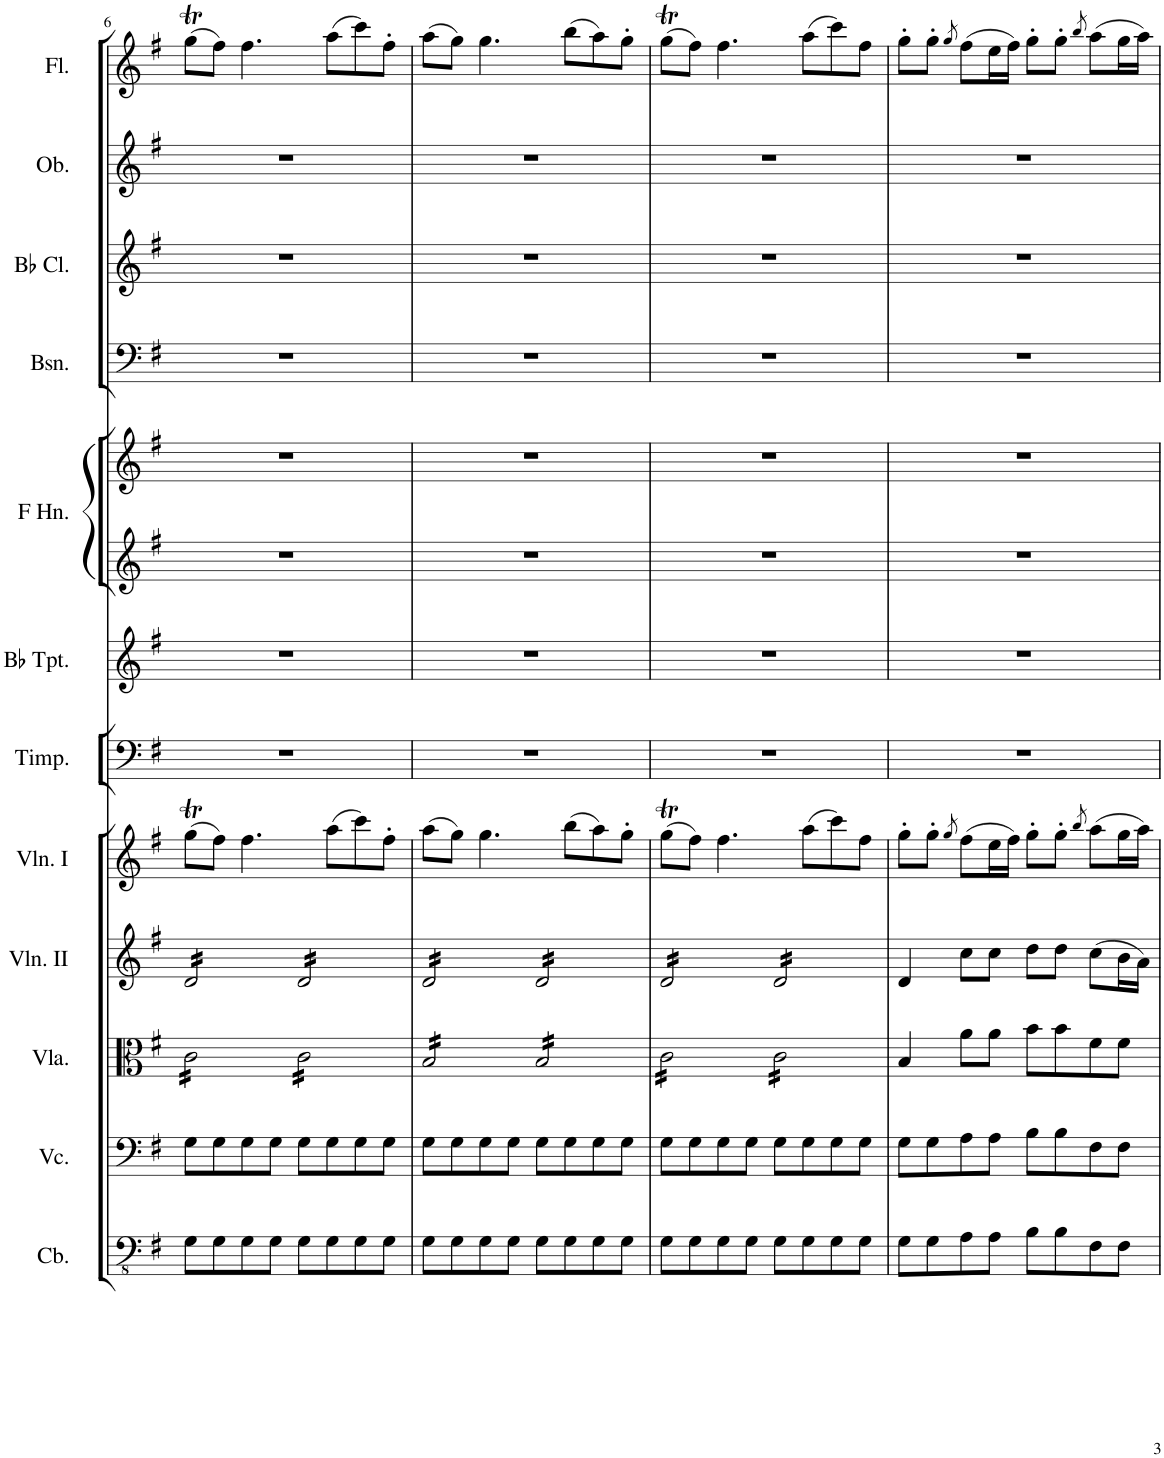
**kern	**kern	**kern	**kern	**kern	**kern	**kern	**kern	**kern	**kern	**kern	**kern	**kern
*part12	*part11	*part10	*part9	*part8	*part7	*part6	*part5	*part5	*part4	*part3	*part2	*part1
*staff13	*staff12	*staff11	*staff10	*staff9	*staff8	*staff7	*staff6	*staff5	*staff4	*staff3	*staff2	*staff1
*I"Contrabasses	*I"Violoncellos	*I"Violas	*I"Violins II	*I"Violins I	*I"Timpani	*I"Trumpets in Bb	*I"Horns in F	*	*I"Bassoons	*I"Clarinets in Bb	*I"Oboes	*I"Flutes
*I'Cb.	*I'Vc.	*I'Vla.	*I'Vln. II	*I'Vln. I	*I'Timp.	*	*	*	*I'Bsn.	*	*I'Ob.	*I'Fl.
!!LO:PB:g=z
*clefFv4	*clefF4	*clefC3	*clefG2	*clefG2	*clefF4	*clefG2	*clefG2	*clefG2	*clefF4	*clefG2	*clefG2	*clefG2
*	*	*	*	*	*	*ITrd1c2	*ITrd4c7	*ITrd4c7	*	*ITrd1c2	*	*
*k[f#]	*k[f#]	*k[f#]	*k[f#]	*k[f#]	*k[f#]	*k[f#]	*k[f#]	*k[f#]	*k[f#]	*k[f#]	*k[f#]	*k[f#]
*M4/4	*M4/4	*M4/4	*M4/4	*M4/4	*M4/4	*M4/4	*M4/4	*M4/4	*M4/4	*M4/4	*M4/4	*M4/4
=6	=6	=6	=6	=6	=6	=6	=6	=6	=6	=6	=6	=6
*	*	*tremolo	*	*	*	*	*	*	*	*	*	*
*	*	*	*tremolo	*	*	*	*	*	*	*	*	*
8GG\L	8G\L	16c\LL	16d/LL	(8ggT\L	1r	1r	1r	1r	1r	1r	1r	(8ggT\L
.	.	16c\	16d/	.	.	.	.	.	.	.	.	.
8GG\	8G\	16c\	16d/	8ff#\J)	.	.	.	.	.	.	.	8ff#\J)
.	.	16c\	16d/	.	.	.	.	.	.	.	.	.
8GG\	8G\	16c\	16d/	4.ff#\	.	.	.	.	.	.	.	4.ff#\
.	.	16c\	16d/	.	.	.	.	.	.	.	.	.
8GG\J	8G\J	16c\	16d/	.	.	.	.	.	.	.	.	.
.	.	16c\JJ	16d/JJ	.	.	.	.	.	.	.	.	.
8GG\L	8G\L	16c\LL	16d/LL	.	.	.	.	.	.	.	.	.
.	.	16c\	16d/	.	.	.	.	.	.	.	.	.
8GG\	8G\	16c\	16d/	(8aa\L	.	.	.	.	.	.	.	(8aa\L
.	.	16c\	16d/	.	.	.	.	.	.	.	.	.
8GG\	8G\	16c\	16d/	8ccc\)	.	.	.	.	.	.	.	8ccc\)
.	.	16c\	16d/	.	.	.	.	.	.	.	.	.
8GG\J	8G\J	16c\	16d/	8ff#'\J	.	.	.	.	.	.	.	8ff#'\J
.	.	16c\JJ	16d/JJ	.	.	.	.	.	.	.	.	.
=7	=7	=7	=7	=7	=7	=7	=7	=7	=7	=7	=7	=7
8GG\L	8G\L	16B/LL	16d/LL	(8aa\L	1r	1r	1r	1r	1r	1r	1r	(8aa\L
.	.	16B/	16d/	.	.	.	.	.	.	.	.	.
8GG\	8G\	16B/	16d/	8gg\J)	.	.	.	.	.	.	.	8gg\J)
.	.	16B/	16d/	.	.	.	.	.	.	.	.	.
8GG\	8G\	16B/	16d/	4.gg\	.	.	.	.	.	.	.	4.gg\
.	.	16B/	16d/	.	.	.	.	.	.	.	.	.
8GG\J	8G\J	16B/	16d/	.	.	.	.	.	.	.	.	.
.	.	16B/JJ	16d/JJ	.	.	.	.	.	.	.	.	.
8GG\L	8G\L	16B/LL	16d/LL	.	.	.	.	.	.	.	.	.
.	.	16B/	16d/	.	.	.	.	.	.	.	.	.
8GG\	8G\	16B/	16d/	(8bb\L	.	.	.	.	.	.	.	(8bb\L
.	.	16B/	16d/	.	.	.	.	.	.	.	.	.
8GG\	8G\	16B/	16d/	8aa\)	.	.	.	.	.	.	.	8aa\)
.	.	16B/	16d/	.	.	.	.	.	.	.	.	.
8GG\J	8G\J	16B/	16d/	8gg'\J	.	.	.	.	.	.	.	8gg'\J
.	.	16B/JJ	16d/JJ	.	.	.	.	.	.	.	.	.
=8	=8	=8	=8	=8	=8	=8	=8	=8	=8	=8	=8	=8
8GG\L	8G\L	16c\LL	16d/LL	(8ggT\L	1r	1r	1r	1r	1r	1r	1r	(8ggT\L
.	.	16c\	16d/	.	.	.	.	.	.	.	.	.
8GG\	8G\	16c\	16d/	8ff#\J)	.	.	.	.	.	.	.	8ff#\J)
.	.	16c\	16d/	.	.	.	.	.	.	.	.	.
8GG\	8G\	16c\	16d/	4.ff#\	.	.	.	.	.	.	.	4.ff#\
.	.	16c\	16d/	.	.	.	.	.	.	.	.	.
8GG\J	8G\J	16c\	16d/	.	.	.	.	.	.	.	.	.
.	.	16c\JJ	16d/JJ	.	.	.	.	.	.	.	.	.
8GG\L	8G\L	16c\LL	16d/LL	.	.	.	.	.	.	.	.	.
.	.	16c\	16d/	.	.	.	.	.	.	.	.	.
8GG\	8G\	16c\	16d/	(8aa\L	.	.	.	.	.	.	.	(8aa\L
.	.	16c\	16d/	.	.	.	.	.	.	.	.	.
8GG\	8G\	16c\	16d/	8ccc\)	.	.	.	.	.	.	.	8ccc\)
.	.	16c\	16d/	.	.	.	.	.	.	.	.	.
8GG\J	8G\J	16c\	16d/	8ff#\J	.	.	.	.	.	.	.	8ff#\J
.	.	16c\JJ	16d/JJ	.	.	.	.	.	.	.	.	.
*	*	*	*Xtremolo	*	*	*	*	*	*	*	*	*
*	*	*Xtremolo	*	*	*	*	*	*	*	*	*	*
=9	=9	=9	=9	=9	=9	=9	=9	=9	=9	=9	=9	=9
8GG\L	8G\L	4B/	4d/	8gg'\L	1r	1r	1r	1r	1r	1r	1r	8gg'\L
8GG\	8G\	.	.	8gg'\J	.	.	.	.	.	.	.	8gg'\J
.	.	.	.	8qgg/	.	.	.	.	.	.	.	8qgg/
8AA\	8A\	8a\L	8cc\L	(8ff#\L	.	.	.	.	.	.	.	(8ff#\L
8AA\J	8A\J	8a\J	8cc\J	16ee\L	.	.	.	.	.	.	.	16ee\L
.	.	.	.	16ff#\JJ)	.	.	.	.	.	.	.	16ff#\JJ)
8BB\L	8B\L	8b\L	8dd\L	8gg'\L	.	.	.	.	.	.	.	8gg'\L
8BB\	8B\	8b\	8dd\J	8gg'\J	.	.	.	.	.	.	.	8gg'\J
.	.	.	.	8qbb/	.	.	.	.	.	.	.	8qbb/
8FF#\	8F#\	8f#\	(8cc\L	(8aa\L	.	.	.	.	.	.	.	(8aa\L
8FF#\J	8F#\J	8f#\J	16b\L	16gg\L	.	.	.	.	.	.	.	16gg\L
.	.	.	16a\JJ)	16aa\JJ)	.	.	.	.	.	.	.	16aa\JJ)
=	=	=	=	=	=	=	=	=	=	=	=	=
*-	*-	*-	*-	*-	*-	*-	*-	*-	*-	*-	*-	*-
